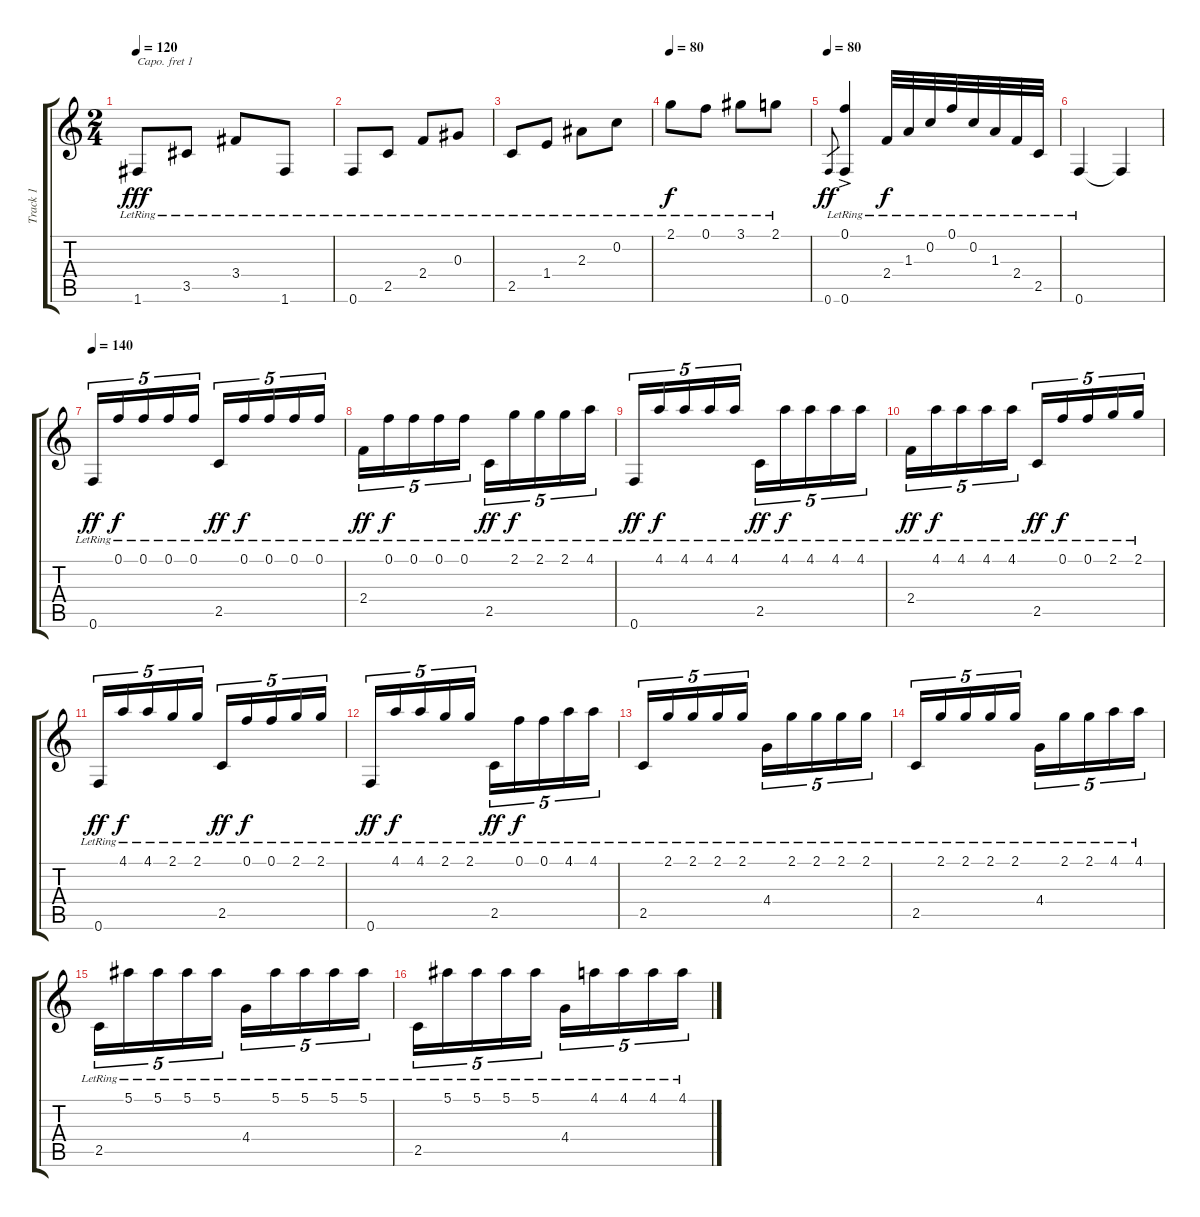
\track ("Track 1" "Track 1") {instrument acousticguitarnylon}
\staff {score tabs}
\capo 1
\tuning (E4 B3 G3 D3 A2 E2) {hide}
\ts (2 4)
\tempo 120
\clef g2
\ks c
1.6{lr}.8{dy fff} 3.5{lr}.8 3.4{lr}.8 1.6{lr}.8 |
0.6{lr}.8 2.5{lr}.8 2.4{lr}.8 0.3{lr}.8 |
2.5{lr}.8 1.4{lr}.8 2.3{lr}.8 0.2{lr}.8 |
\tempo 80
2.1{lr}.8{dy f} 0.1{lr}.8 3.1{lr}.8 2.1{lr}.8 |
\tempo 80
0.6.8{gr dy ff} (0.1{lr} 0.6{ac lr}).4 2.4{lr}.32{dy f} 1.3{lr}.32 0.2{lr}.32 0.1{lr}.32 0.2{lr}.32 1.3{lr}.32 2.4{lr}.32 2.5{lr}.32 |
0.6{lr}.4 0.6{t}.4 |
\tempo 140
0.6{lr}.16{tu (5 4) dy ff} 0.1{lr}.16{tu (5 4) dy f} 0.1{lr}.16{tu (5 4)} 0.1{lr}.16{tu (5 4)} 0.1{lr}.16{tu (5 4)} 2.5{lr}.16{tu (5 4) dy ff} 0.1{lr}.16{tu (5 4) dy f} 0.1{lr}.16{tu (5 4)} 0.1{lr}.16{tu (5 4)} 0.1{lr}.16{tu (5 4)} |
2.4{lr}.16{tu (5 4) dy ff} 0.1{lr}.16{tu (5 4) dy f} 0.1{lr}.16{tu (5 4)} 0.1{lr}.16{tu (5 4)} 0.1{lr}.16{tu (5 4)} 2.5{lr}.16{tu (5 4) dy ff} 2.1{lr}.16{tu (5 4) dy f} 2.1{lr}.16{tu (5 4)} 2.1{lr}.16{tu (5 4)} 4.1{lr}.16{tu (5 4)} |
0.6{lr}.16{tu (5 4) dy ff} 4.1{lr}.16{tu (5 4) dy f} 4.1{lr}.16{tu (5 4)} 4.1{lr}.16{tu (5 4)} 4.1{lr}.16{tu (5 4)} 2.5{lr}.16{tu (5 4) dy ff} 4.1{lr}.16{tu (5 4) dy f} 4.1{lr}.16{tu (5 4)} 4.1{lr}.16{tu (5 4)} 4.1{lr}.16{tu (5 4)} |
2.4{lr}.16{tu (5 4) dy ff} 4.1{lr}.16{tu (5 4) dy f} 4.1{lr}.16{tu (5 4)} 4.1{lr}.16{tu (5 4)} 4.1{lr}.16{tu (5 4)} 2.5{lr}.16{tu (5 4) dy ff} 0.1{lr}.16{tu (5 4) dy f} 0.1{lr}.16{tu (5 4)} 2.1{lr}.16{tu (5 4)} 2.1{lr}.16{tu (5 4)} |
0.6{lr}.16{tu (5 4) dy ff} 4.1{lr}.16{tu (5 4) dy f} 4.1{lr}.16{tu (5 4)} 2.1{lr}.16{tu (5 4)} 2.1{lr}.16{tu (5 4)} 2.5{lr}.16{tu (5 4) dy ff} 0.1{lr}.16{tu (5 4) dy f} 0.1{lr}.16{tu (5 4)} 2.1{lr}.16{tu (5 4)} 2.1{lr}.16{tu (5 4)} |
0.6{lr}.16{tu (5 4) dy ff} 4.1{lr}.16{tu (5 4) dy f} 4.1{lr}.16{tu (5 4)} 2.1{lr}.16{tu (5 4)} 2.1{lr}.16{tu (5 4)} 2.5{lr}.16{tu (5 4) dy ff} 0.1{lr}.16{tu (5 4) dy f} 0.1{lr}.16{tu (5 4)} 4.1{lr}.16{tu (5 4)} 4.1{lr}.16{tu (5 4)} |
2.5{lr}.16{tu (5 4)} 2.1{lr}.16{tu (5 4)} 2.1{lr}.16{tu (5 4)} 2.1{lr}.16{tu (5 4)} 2.1{lr}.16{tu (5 4)} 4.4{lr}.16{tu (5 4)} 2.1{lr}.16{tu (5 4)} 2.1{lr}.16{tu (5 4)} 2.1{lr}.16{tu (5 4)} 2.1{lr}.16{tu (5 4)} |
2.5{lr}.16{tu (5 4)} 2.1{lr}.16{tu (5 4)} 2.1{lr}.16{tu (5 4)} 2.1{lr}.16{tu (5 4)} 2.1{lr}.16{tu (5 4)} 4.4{lr}.16{tu (5 4)} 2.1{lr}.16{tu (5 4)} 2.1{lr}.16{tu (5 4)} 4.1{lr}.16{tu (5 4)} 4.1{lr}.16{tu (5 4)} |
2.5{lr}.16{tu (5 4)} 5.1{lr}.16{tu (5 4)} 5.1{lr}.16{tu (5 4)} 5.1{lr}.16{tu (5 4)} 5.1{lr}.16{tu (5 4)} 4.4{lr}.16{tu (5 4)} 5.1{lr}.16{tu (5 4)} 5.1{lr}.16{tu (5 4)} 5.1{lr}.16{tu (5 4)} 5.1{lr}.16{tu (5 4)} |
2.5{lr}.16{tu (5 4)} 5.1{lr}.16{tu (5 4)} 5.1{lr}.16{tu (5 4)} 5.1{lr}.16{tu (5 4)} 5.1{lr}.16{tu (5 4)} 4.4{lr}.16{tu (5 4)} 4.1{lr}.16{tu (5 4)} 4.1{lr}.16{tu (5 4)} 4.1{lr}.16{tu (5 4)} 4.1{lr}.16{tu (5 4)}
